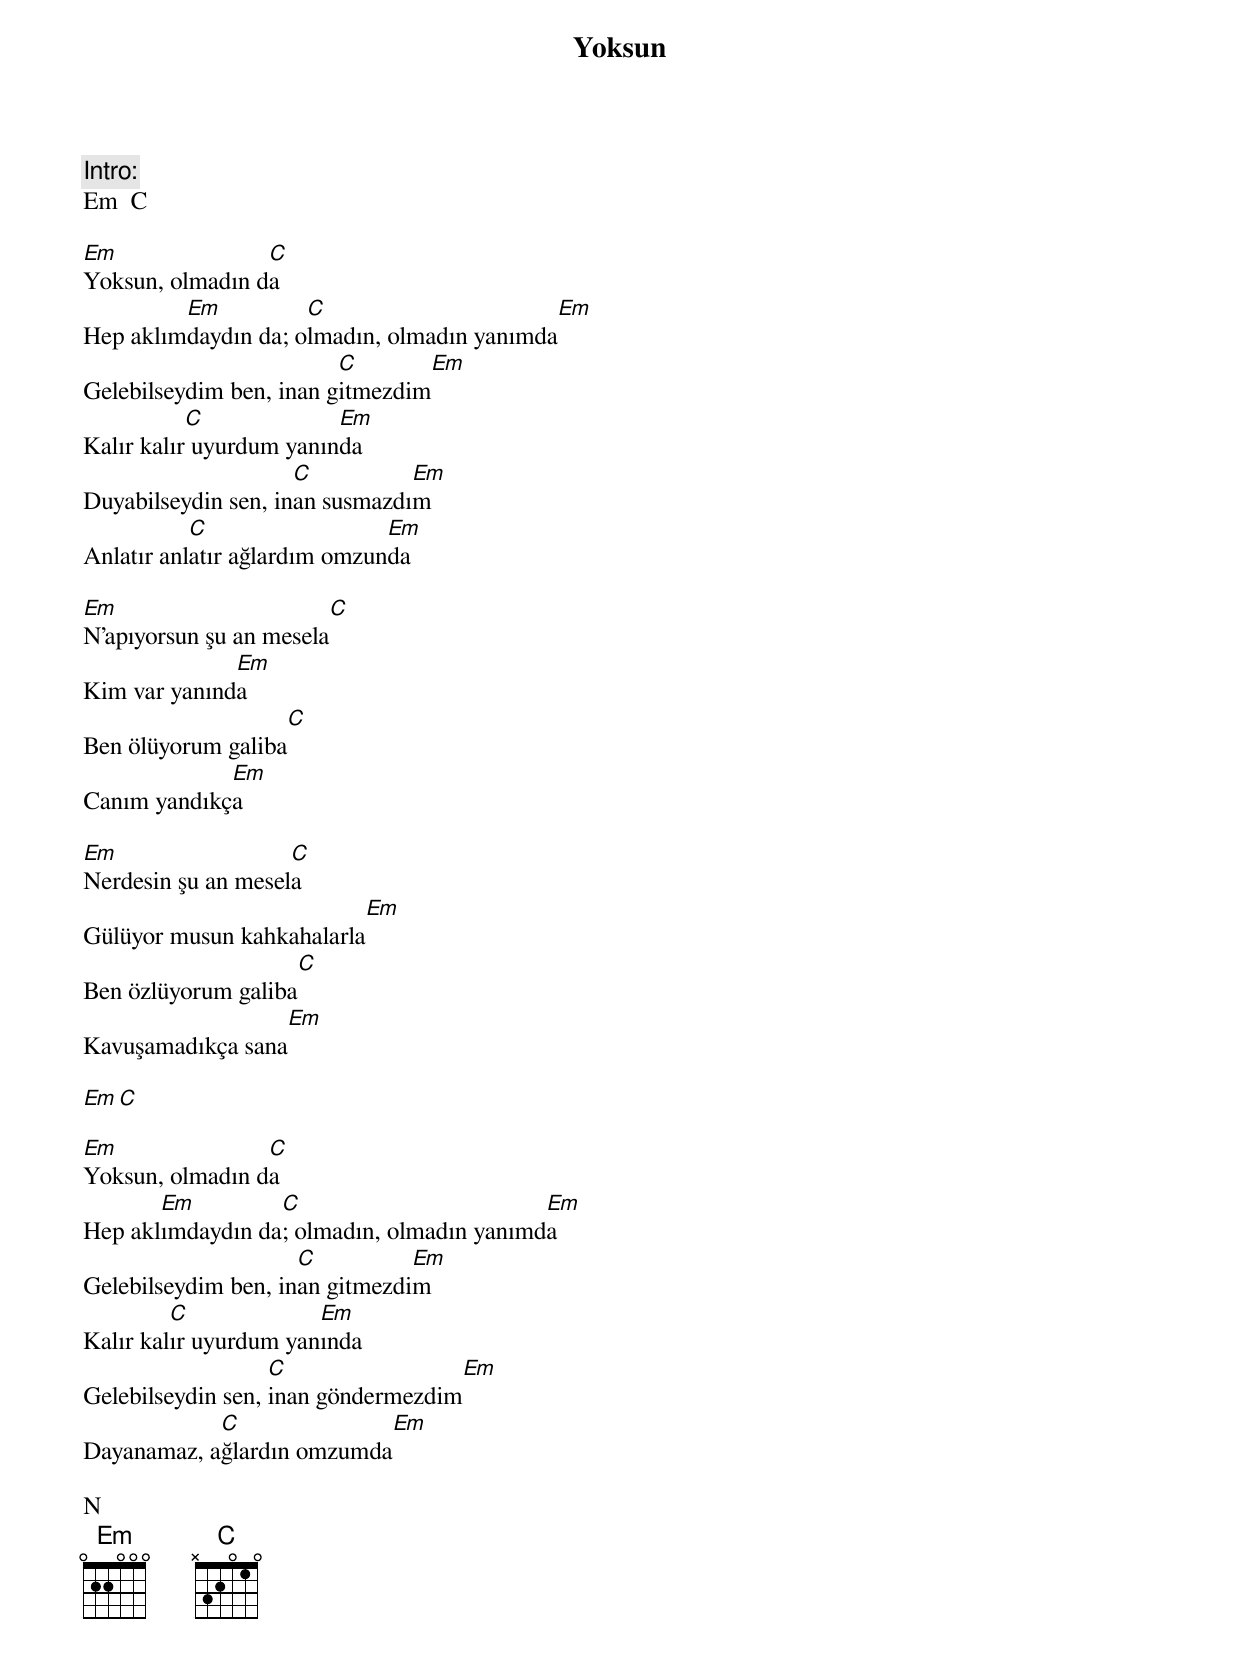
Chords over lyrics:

{title: Yoksun}
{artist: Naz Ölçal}

Intro:
Em  C

Em               C
Yoksun, olmadın da
         Em          C                       Em
Hep aklımdaydın da; olmadın, olmadın yanımda
                         C         Em
Gelebilseydim ben, inan gitmezdim
           C             Em
Kalır kalır uyurdum yanında
                     C          Em
Duyabilseydin sen, inan susmazdım
           C                  Em
Anlatır anlatır ağlardım omzunda

Em                      C
N'apıyorsun şu an mesela
              Em
Kim var yanında
                   C
Ben ölüyorum galiba
             Em
Canım yandıkça

Em                  C
Nerdesin şu an mesela
                           Em
Gülüyor musun kahkahalarla
                    C
Ben özlüyorum galiba
                  Em
Kavuşamadıkça sana

Em  C

Em               C
Yoksun, olmadın da
       Em         C                        Em
Hep aklımdaydın da; olmadın, olmadın yanımda
                     C          Em
Gelebilseydim ben, inan gitmezdim
         C             Em
Kalır kalır uyurdum yanında
                   C                Em
Gelebilseydin sen, inan göndermezdim
            C               Em
Dayanamaz, ağlardın omzumda

N
